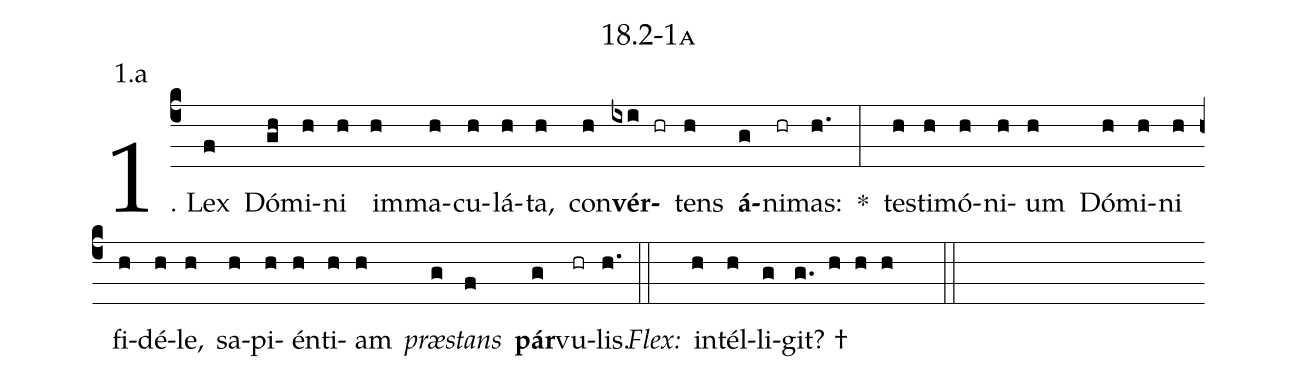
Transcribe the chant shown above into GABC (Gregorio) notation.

name: 18.2-1a;
annotation: 1.a;
%%
(c4)1. Lex(f) Dó(gh)mi(h)ni(h) im(h)ma(h)cu(h)lá(h)ta,(h) con(h)<b>vér</b>(ixi hr)tens(h) <b>á</b>(g)ni(hr)mas:(h.) *(:) tes(h)ti(h)mó(h)ni(h)um(h) Dó(h)mi(h)ni(h) fi(h)dé(h)le,(h) sa(h)pi(h)én(h)ti(h)am(h) <i>præ</i>(g)<i>stans</i>(f) <b>pár</b>(g)vu(hr)lis.(h.) (::)
<i>Flex:</i>()  in(h)tél(h)li(g)git? †(g. h h h  ::)

%E(h) u(h) o(g) u(f) a(g) e.(h.) (::)
